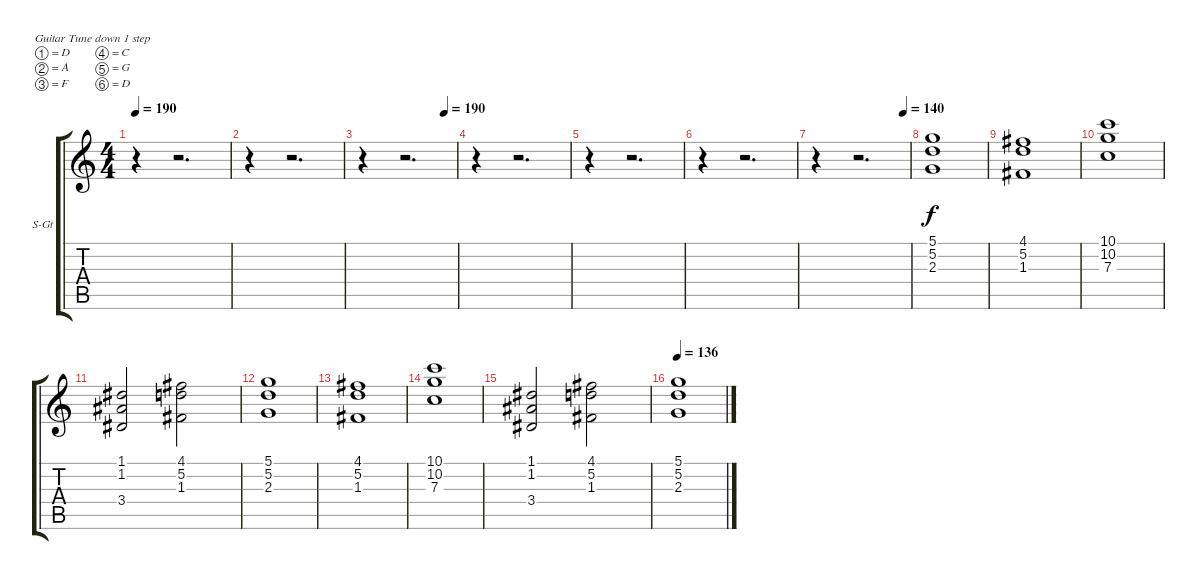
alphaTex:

\bracketExtendMode groupsimilarinstruments
\firstSystemTrackNameOrientation horizontal
\otherSystemsTrackNameOrientation horizontal
\track ("Aditional Keyboards" "S-Gt") {instrument stringensemble1}
\staff {score tabs}
\tuning (D4 A3 F3 C3 G2 D2)
\displaytranspose 12
\ts (4 4)
\tempo 190
\clef g2
\ks c
r.4{dy f} r.2{d} |
r.4 r.2{d} |
\tempo (190 0.875)
r.4 r.2{d} |
r.4 r.2{d} |
r.4 r.2{d} |
r.4 r.2{d} |
\tempo (140 0.9375)
r.4 r.2{d} |
(5.1 5.2 2.3).1 |
(4.1 5.2 1.3).1 |
(10.1 10.2 7.3).1 |
(1.1 1.2 3.4).2 (4.1 5.2 1.3).2 |
(5.1 5.2 2.3).1 |
(4.1 5.2 1.3).1 |
(10.1 10.2 7.3).1 |
(1.1 1.2 3.4).2 (4.1 5.2 1.3).2 |
\tempo 136
(5.1 5.2 2.3).1
